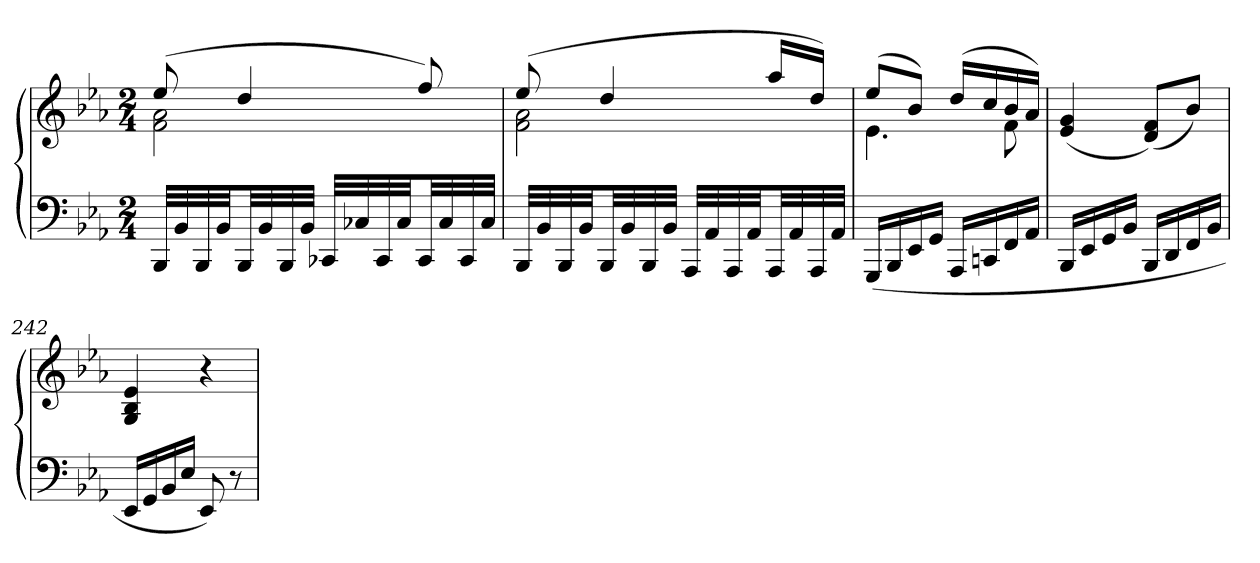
**kern	**kern
*part1	*part1
*staff2	*staff1
*clefF4	*clefG2
*k[b-e-a-]	*k[b-e-a-]
*E-:	*E-:
*M2/4	*M2/4
=	=
*	*^
32BBB-LLL	(8ee-	2f 2a-
32BB-	.	.
32BBB-	.	.
32BB-JJ	.	.
32BBB-LL	4dd	.
32BB-	.	.
32BBB-	.	.
32BB-JJJ	.	.
32CC-XLLL	.	.
32C-X	.	.
32CC-	.	.
32C-JJ	.	.
32CC-LL	8ff)	.
32C-	.	.
32CC-	.	.
32C-JJJ	.	.
=239	=239	=239
32BBB-LLL	(8ee-	2f 2a-
32BB-	.	.
32BBB-	.	.
32BB-JJ	.	.
32BBB-LL	4dd	.
32BB-	.	.
32BBB-	.	.
32BB-JJJ	.	.
32AAA-LLL	.	.
32AA-	.	.
32AAA-	.	.
32AA-JJ	.	.
32AAA-LL	16aa-LL	.
32AA-	.	.
32AAA-	16ddJJ)	.
32AA-JJJ	.	.
=240	=240	=240
(16GGGLL	(8ee-L	4.e-
16BBB-	.	.
16EE-	8b-J)	.
16GGJJ	.	.
16AAA-LL	(16ddLL	.
16CCn	16cc	.
16FF	16b-	8f
16AA-JJ	16a-JJ)	.
*	*v	*v
=241	=241
16BBB-LL	(4e- 4g
16EE-	.
16GG	.
16BB-JJ	.
16BBB-LL	(8d 8fL)
16DD	.
16FF	8b-J)
16BB-JJ	.
=242	=242
16EE-LL	4G 4B- 4e-
16GG	.
16BB-	.
16E-JJ	.
8EE-)	4r
8r	.
=	=
*-	*-
